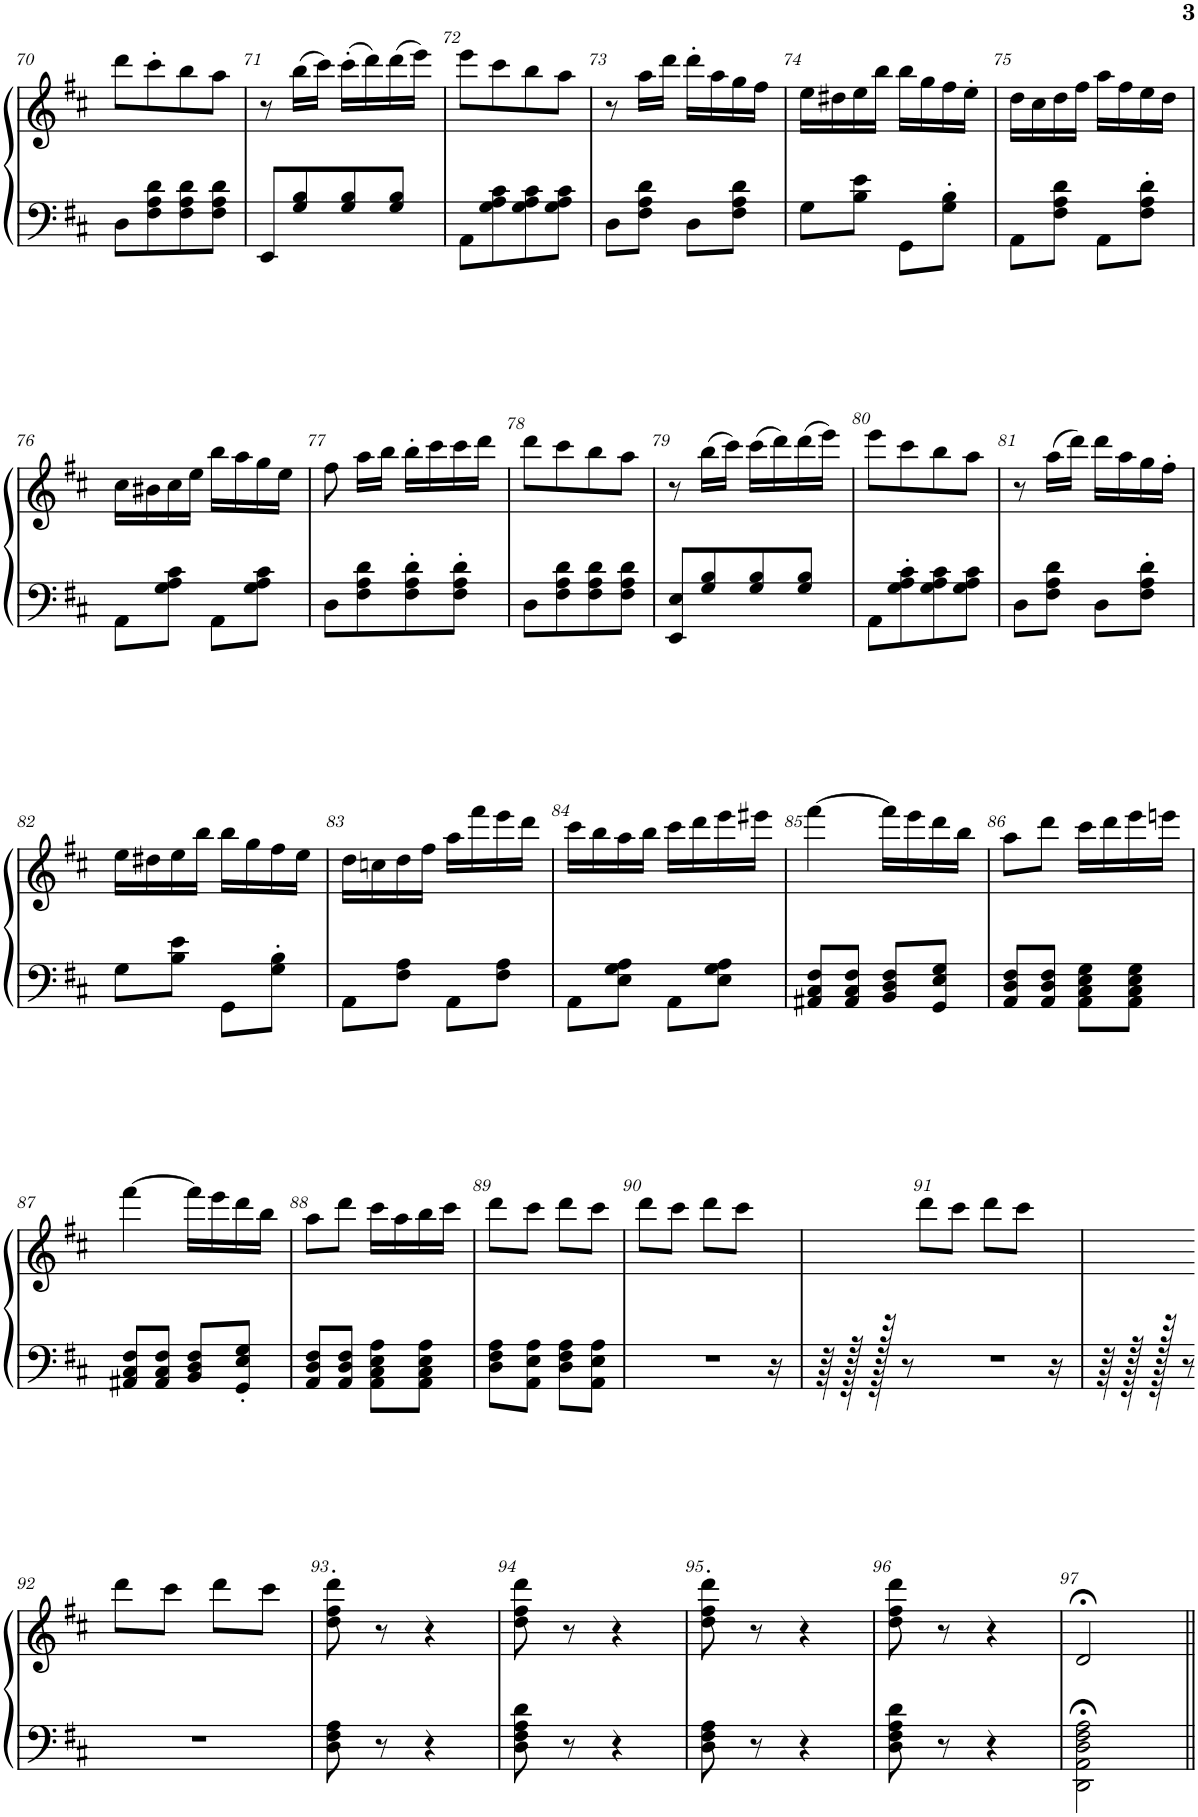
**kern	**kern
*part1	*part1
*staff2	*staff1
*I"PIANO	*
*I'Pno	*
!!LO:PB:g=z
*clefF4	*clefG2
*k[f#c#]	*k[f#c#]
*M2/4	*M2/4
=70	=70
8D\L	8ddd\L
8F#\ 8A\ 8d\	8ccc#'\
8F#\ 8A\ 8d\	8bb\
8F#\ 8A\ 8d\J	8aa\J
=71	=71
8EE/L	8r
8G/ 8B/	(16bb\LL
.	16ccc#\JJ)
8G/ 8B/	(16ccc#'\LL
.	16ddd\)
8G/ 8B/J	(16ddd\
.	16eee\JJ)
=72	=72
8AA\L	8eee\L
8G\ 8A\ 8c#\	8ccc#\
8G\ 8A\ 8c#\	8bb\
8G\ 8A\ 8c#\J	8aa\J
=73	=73
8D\L	8r
8F#\ 8A\ 8d\J	16aa\LL
.	16ddd\JJ
8D\L	16ddd'\LL
.	16aa\
8F#\ 8A\ 8d\J	16gg\
.	16ff#\JJ
=74	=74
8G\L	16ee\LL
.	16dd#X\
8B\ 8e\J	16ee\
.	16bb\JJ
8GG\L	16bb\LL
.	16gg\
8G\' 8B\'J	16ff#\
.	16ee'\JJ
=75	=75
8AA\L	16dd\LL
.	16cc#\
8F#\ 8A\ 8d\J	16dd\
.	16ff#\JJ
8AA\L	16aa\LL
.	16ff#\
8F#\' 8A\' 8d\'J	16ee\
.	16dd\JJ
!!LO:LB:g=z
=76	=76
8AA\L	16cc#\LL
.	16b#X\
8G\ 8A\ 8c#\J	16cc#\
.	16ee\JJ
8AA\L	16bb\LL
.	16aa\
8G\ 8A\ 8c#\J	16gg\
.	16ee\JJ
=77	=77
8D\L	8ff#\
8F#\ 8A\ 8d\	16aa\LL
.	16bb\JJ
8F#\' 8A\' 8d\'	16bb'\LL
.	16ccc#\
8F#\' 8A\' 8d\'J	16ccc#\
.	16ddd\JJ
=78	=78
8D\L	8ddd\L
8F#\ 8A\ 8d\	8ccc#\
8F#\ 8A\ 8d\	8bb\
8F#\ 8A\ 8d\J	8aa\J
=79	=79
8EE/ 8E/L	8r
8G/ 8B/	(16bb\LL
.	16ccc#\JJ)
8G/ 8B/	(16ccc#\LL
.	16ddd\)
8G/ 8B/J	(16ddd\
.	16eee\JJ)
=80	=80
8AA\L	8eee\L
8G\' 8A\' 8c#\'	8ccc#\
8G\ 8A\ 8c#\	8bb\
8G\ 8A\ 8c#\J	8aa\J
=81	=81
8D\L	8r
8F#\ 8A\ 8d\J	(16aa\LL
.	16ddd\JJ)
8D\L	16ddd\LL
.	16aa\
8F#\' 8A\' 8d\'J	16gg\
.	16ff#'\JJ
!!LO:LB:g=z
=82	=82
8G\L	16ee\LL
.	16dd#X\
8B\ 8e\J	16ee\
.	16bb\JJ
8GG\L	16bb\LL
.	16gg\
8G\' 8B\'J	16ff#\
.	16ee\JJ
=83	=83
8AA\L	16dd\LL
.	16ccn\
8F#\ 8A\J	16dd\
.	16ff#\JJ
8AA\L	16aa\LL
.	16fff#\
8F#\ 8A\J	16eee\
.	16ddd\JJ
=84	=84
8AA\L	16ccc#\LL
.	16bb\
8E\ 8G\ 8A\J	16aa\
.	16bb\JJ
8AA\L	16ccc#\LL
.	16ddd\
8E\ 8G\ 8A\J	16eee\
.	16eee#X\JJ
=85	=85
8AA#X/ 8C#/ 8F#/L	[4fff#\
8AA#/ 8C#/ 8F#/J	.
8BB/ 8D/ 8F#/L	16fff#\LL]
.	16eee\
8GG/ 8E/ 8G/J	16ddd\
.	16bb\JJ
=86	=86
8AA/ 8D/ 8F#/L	8aa\L
8AA/ 8D/ 8F#/J	8ddd\J
8AA\ 8C#\ 8E\ 8G\L	16ccc#\LL
.	16ddd\
8AA\ 8C#\ 8E\ 8G\J	16eee\
.	16eeen\JJ
!!LO:LB:g=z
=87	=87
8AA#X/ 8C#/ 8F#/L	[4fff#\
8AA#/ 8C#/ 8F#/J	.
8BB/ 8D/ 8F#/L	16fff#\LL]
.	16eee\
8GG/' 8E/' 8G/'J	16ddd\
.	16bb\JJ
=88	=88
8AA/ 8D/ 8F#/L	8aa\L
8AA/ 8D/ 8F#/J	8ddd\J
8AA\ 8C#\ 8E\ 8A\L	16ccc#\LL
.	16aa\
8AA\ 8C#\ 8E\ 8A\J	16bb\
.	16ccc#\JJ
=89	=89
8D\ 8F#\ 8A\L	8ddd\L
8AA\ 8E\ 8A\J	8ccc#\J
8D\ 8F#\ 8A\L	8ddd\L
8AA\ 8E\ 8A\J	8ccc#\J
=90	=90
2r	8ddd\L
.	8ccc#\J
.	8ddd\L
.	8ccc#\J
16r	24%5ryy
64r	.
256r	.
1024r	.
3072ryy	.
8r	.
=91	=91
2r	8ddd\L
.	8ccc#\J
.	8ddd\L
.	8ccc#\J
16r	24%5ryy
64r	.
256r	.
1024r	.
3072ryy	.
8r	.
!!LO:LB:g=z
=92	=92
2r	8ddd\L
.	8ccc#\J
.	8ddd\L
.	8ccc#\J
=93	=93
8D\ 8F#\ 8A\	8dd\' 8ff#\' 8ddd\'
8r	8r
4r	4r
=94	=94
8D\ 8F#\ 8A\ 8d\	8dd\ 8ff#\ 8ddd\
8r	8r
4r	4r
=95	=95
8D\ 8F#\ 8A\	8dd\' 8ff#\' 8ddd\'
8r	8r
4r	4r
=96	=96
8D\ 8F#\ 8A\ 8d\	8dd\ 8ff#\ 8ddd\
8r	8r
4r	4r
=97	=97
2DD\;< 2AA\;< 2D\;< 2F#\;< 2A\;<	2d;</
=||	=||
*-	*-
